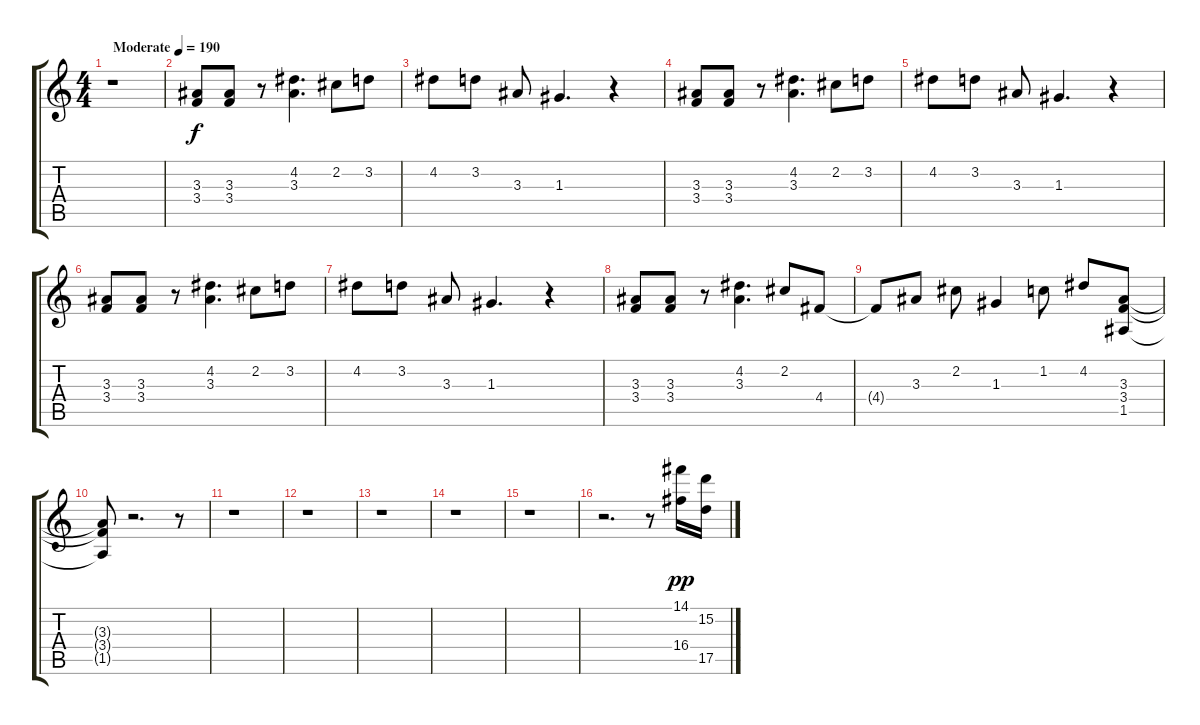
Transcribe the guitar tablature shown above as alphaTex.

\track "" {instrument overdrivenguitar}
\staff {score tabs}
\tuning (E4 B3 G3 D3 A2 E2) {hide}
\ts (4 4)
\tempo (190 "Moderate")
\clef g2
\ks c
r.1{dy f instrument overdrivenguitar} |
(3.3 3.4).8 (3.3 3.4).8 r.8 (4.2 3.3).4{d} 2.2.8 3.2.8 |
4.2.8 3.2.8 3.3.8 1.3.4{d} r.4 |
(3.3 3.4).8 (3.3 3.4).8 r.8 (4.2 3.3).4{d} 2.2.8 3.2.8 |
4.2.8 3.2.8 3.3.8 1.3.4{d} r.4 |
(3.3 3.4).8 (3.3 3.4).8 r.8 (4.2 3.3).4{d} 2.2.8 3.2.8 |
4.2.8 3.2.8 3.3.8 1.3.4{d} r.4 |
(3.3 3.4).8 (3.3 3.4).8 r.8 (4.2 3.3).4{d} 2.2.8 4.4.8 |
4.4{t}.8 3.3.8 2.2.8 1.3.4 1.2.8 4.2.8 (3.3 3.4 1.5).8 |
(3.3{t} 3.4{t} 1.5{t}).8 r.2{d} r.8 |
r.1 |
r.1 |
r.1 |
r.1 |
r.1 |
r.2{d} r.8 (14.1 16.4).16{dy pp} (15.2 17.5).16
